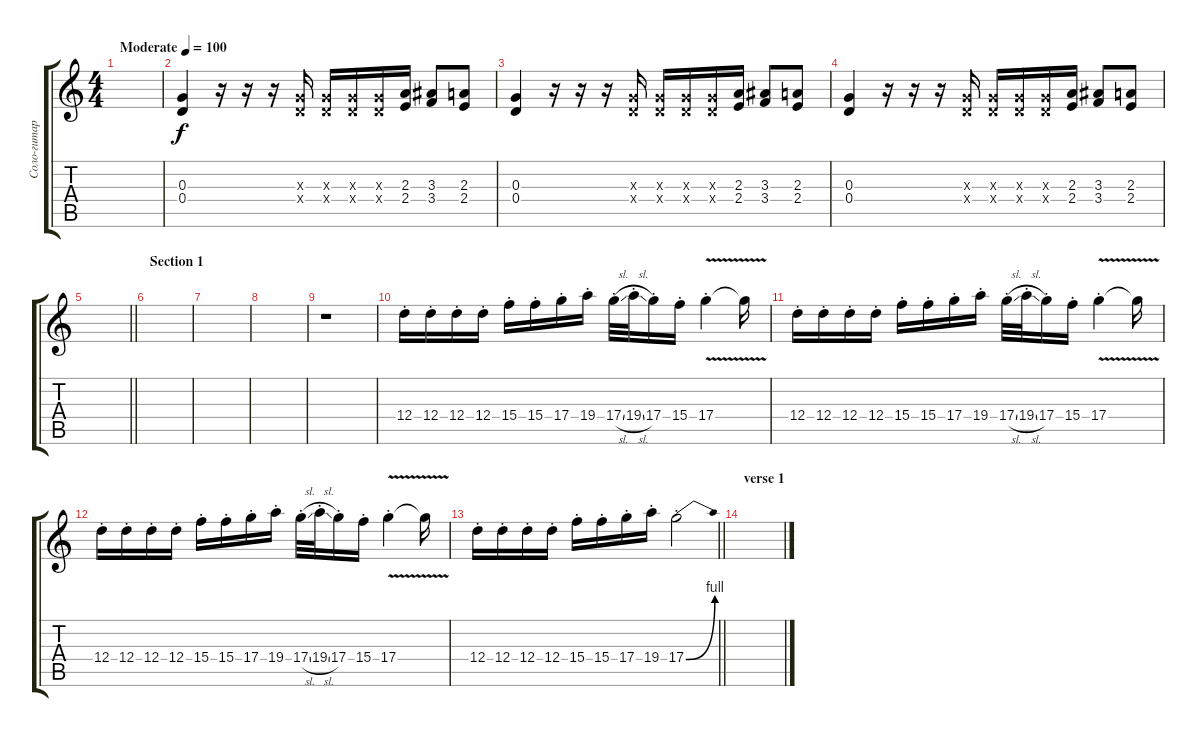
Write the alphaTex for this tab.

\track ("Соло-гитара" "Соло-гитар") {instrument distortionguitar}
\staff {score tabs}
\tuning (E4 B3 G3 D3 A2 D2) {hide}
\ts (4 4)
\tempo (100 "Moderate")
\clef g2
\ks c
|
(0.3 0.4).4 r.16 r.16 r.16 (0.3{x} 0.4{x}).16 (0.3{x} 0.4{x}).16 (0.3{x} 0.4{x}).16 (0.3{x} 0.4{x}).16 (2.3 2.4).16 (3.3 3.4).8 (2.3 2.4).8 |
(0.3 0.4).4 r.16 r.16 r.16 (0.3{x} 0.4{x}).16 (0.3{x} 0.4{x}).16 (0.3{x} 0.4{x}).16 (0.3{x} 0.4{x}).16 (2.3 2.4).16 (3.3 3.4).8 (2.3 2.4).8 |
(0.3 0.4).4 r.16 r.16 r.16 (0.3{x} 0.4{x}).16 (0.3{x} 0.4{x}).16 (0.3{x} 0.4{x}).16 (0.3{x} 0.4{x}).16 (2.3 2.4).16 (3.3 3.4).8 (2.3 2.4).8 |
\barLineRight lightlight
|
\section ("" "Section 1")
|
|
|
r.1 |
12.4{st}.16 12.4{st}.16 12.4{st}.16 12.4{st}.16 15.4{st}.16 15.4{st}.16 17.4{st}.16 19.4{st}.16 17.4{sl st}.32 19.4{sl st}.32 17.4{st}.16 15.4{st}.16 17.4{v st}.4 17.4{t}.16 |
12.4{st}.16 12.4{st}.16 12.4{st}.16 12.4{st}.16 15.4{st}.16 15.4{st}.16 17.4{st}.16 19.4{st}.16 17.4{sl st}.32 19.4{sl st}.32 17.4{st}.16 15.4{st}.16 17.4{v st}.4 17.4{t}.16 |
12.4{st}.16 12.4{st}.16 12.4{st}.16 12.4{st}.16 15.4{st}.16 15.4{st}.16 17.4{st}.16 19.4{st}.16 17.4{sl st}.32 19.4{sl st}.32 17.4{st}.16 15.4{st}.16 17.4{v st}.4 17.4{t}.16 |
\barLineRight lightlight
12.4{st}.16 12.4{st}.16 12.4{st}.16 12.4{st}.16 15.4{st}.16 15.4{st}.16 17.4{st}.16 19.4{st}.16 17.4{be (bend 0 0 60 4) st}.2 |
\section ("" "verse 1")
